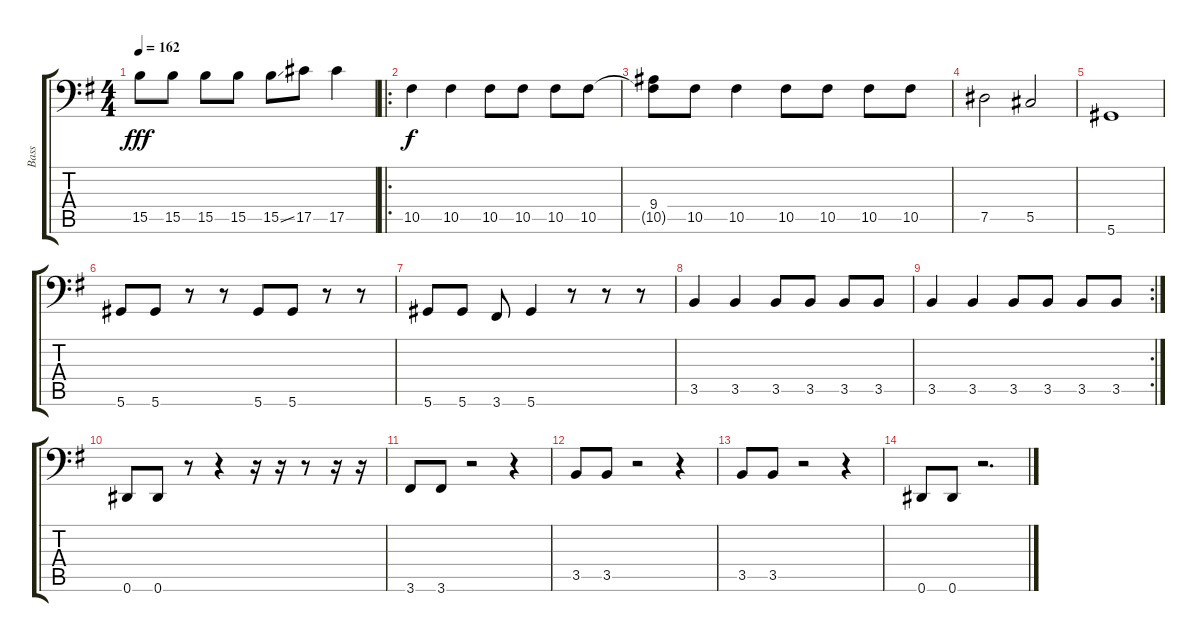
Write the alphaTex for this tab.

\track ("Bass" "Bass") {instrument electricbasspick}
\staff {score tabs}
\tuning (Eb3 Bb2 Gb2 Db2 Ab1 Eb1) {hide}
\ts (4 4)
\tempo 162
\clef f4
\ks g
15.5.8{dy fff} 15.5.8 15.5.8 15.5.8 15.5{ss}.8 17.5.8 17.5.4 |
\ro
10.5.4{dy f} 10.5.4 10.5.8 10.5.8 10.5.8 10.5.8 |
(9.4 10.5{t}).8 10.5.8 10.5.4 10.5.8 10.5.8 10.5.8 10.5.8 |
7.5.2 5.5.2 |
5.6.1 |
5.6.8 5.6.8 r.8 r.8 5.6.8 5.6.8 r.8 r.8 |
5.6.8 5.6.8 3.6.8 5.6.4 r.8 r.8 r.8 |
3.5.4 3.5.4 3.5.8 3.5.8 3.5.8 3.5.8 |
\rc 2
3.5.4 3.5.4 3.5.8 3.5.8 3.5.8 3.5.8 |
0.6.8 0.6.8 r.8 r.4 r.16 r.16 r.8 r.16 r.16 |
3.6.8 3.6.8 r.2 r.4 |
3.5.8 3.5.8 r.2 r.4 |
3.5.8 3.5.8 r.2 r.4 |
0.6.8 0.6.8 r.2{d}
